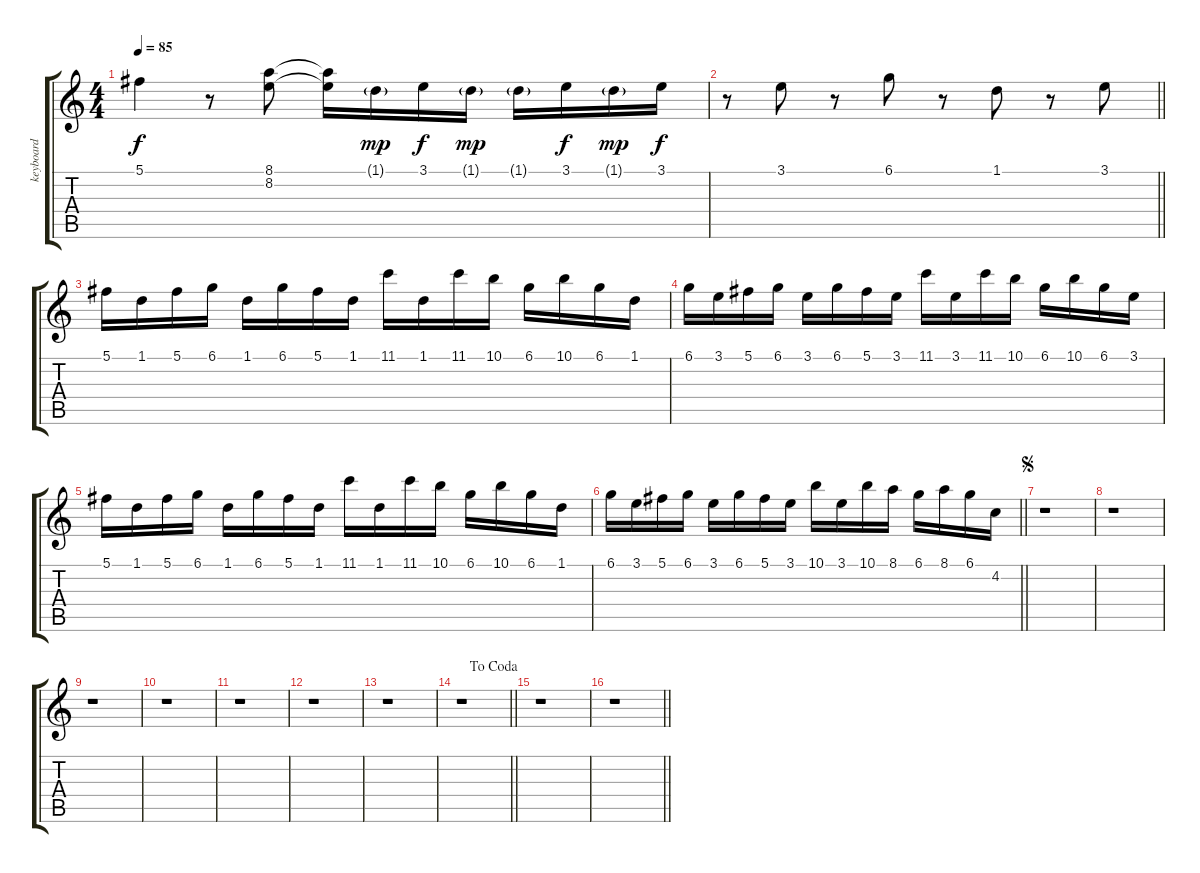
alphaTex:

\track ("keyboard" "keyboard") {instrument acousticgrandpiano}
\staff {score tabs}
\tuning (Db5 Ab4 E4 B3 Gb3 B2) {hide}
\ts (4 4)
\tempo 85
\clef g2
\ks c
5.1.4{dy f} r.8 (8.1 8.2).8 (8.1{t} 8.2{t}).16 1.1{g}.16{dy mp} 3.1.16{dy f} 1.1{g}.16{dy mp} 1.1{g}.16 3.1.16{dy f} 1.1{g}.16{dy mp} 3.1.16{dy f} |
\barLineRight lightlight
r.8 3.1.8 r.8 6.1.8 r.8 1.1.8 r.8 3.1.8 |
5.1.16 1.1.16 5.1.16 6.1.16 1.1.16 6.1.16 5.1.16 1.1.16 11.1.16 1.1.16 11.1.16 10.1.16 6.1.16 10.1.16 6.1.16 1.1.16 |
6.1.16 3.1.16 5.1.16 6.1.16 3.1.16 6.1.16 5.1.16 3.1.16 11.1.16 3.1.16 11.1.16 10.1.16 6.1.16 10.1.16 6.1.16 3.1.16 |
5.1.16 1.1.16 5.1.16 6.1.16 1.1.16 6.1.16 5.1.16 1.1.16 11.1.16 1.1.16 11.1.16 10.1.16 6.1.16 10.1.16 6.1.16 1.1.16 |
\barLineRight lightlight
6.1.16 3.1.16 5.1.16 6.1.16 3.1.16 6.1.16 5.1.16 3.1.16 10.1.16 3.1.16 10.1.16 8.1.16 6.1.16 8.1.16 6.1.16 4.2.16 |
\jump segno
r.1 |
r.1 |
r.1 |
r.1 |
r.1 |
r.1 |
r.1 |
\jump dacoda
\barLineRight lightlight
r.1 |
r.1 |
\barLineRight lightlight
r.1
